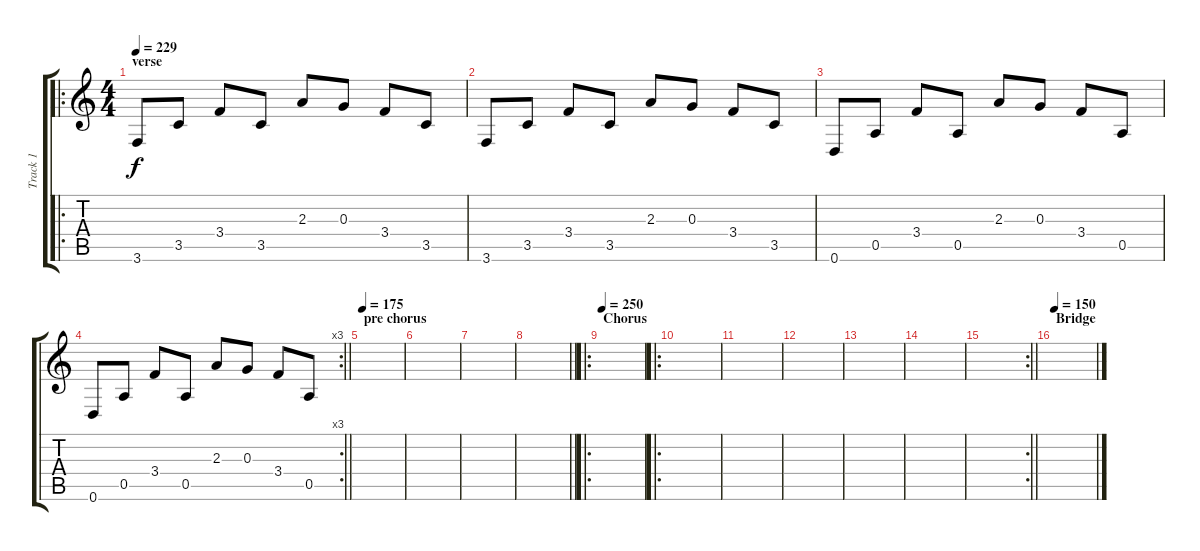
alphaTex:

\track ("Track 1" "Track 1") {instrument acousticguitarsteel}
\staff {score tabs}
\tuning (E4 B3 G3 D3 A2 D2) {hide}
\ro
\ts (4 4)
\section ("" "verse")
\tempo 229
\clef g2
\ks c
3.6.8{dy f} 3.5.8 3.4.8 3.5.8 2.3.8 0.3.8 3.4.8 3.5.8 |
3.6.8 3.5.8 3.4.8 3.5.8 2.3.8 0.3.8 3.4.8 3.5.8 |
0.6.8 0.5.8 3.4.8 0.5.8 2.3.8 0.3.8 3.4.8 0.5.8 |
\rc 3
\barLineRight lightlight
0.6.8 0.5.8 3.4.8 0.5.8 2.3.8 0.3.8 3.4.8 0.5.8 |
\section ("" "pre chorus")
\tempo 175
|
|
|
\barLineRight lightlight
|
\ro
\section ("" "Chorus")
\tempo 250
|
\ro
|
|
|
|
|
\rc 2
\barLineRight lightlight
|
\section ("" "Bridge")
\tempo 150
